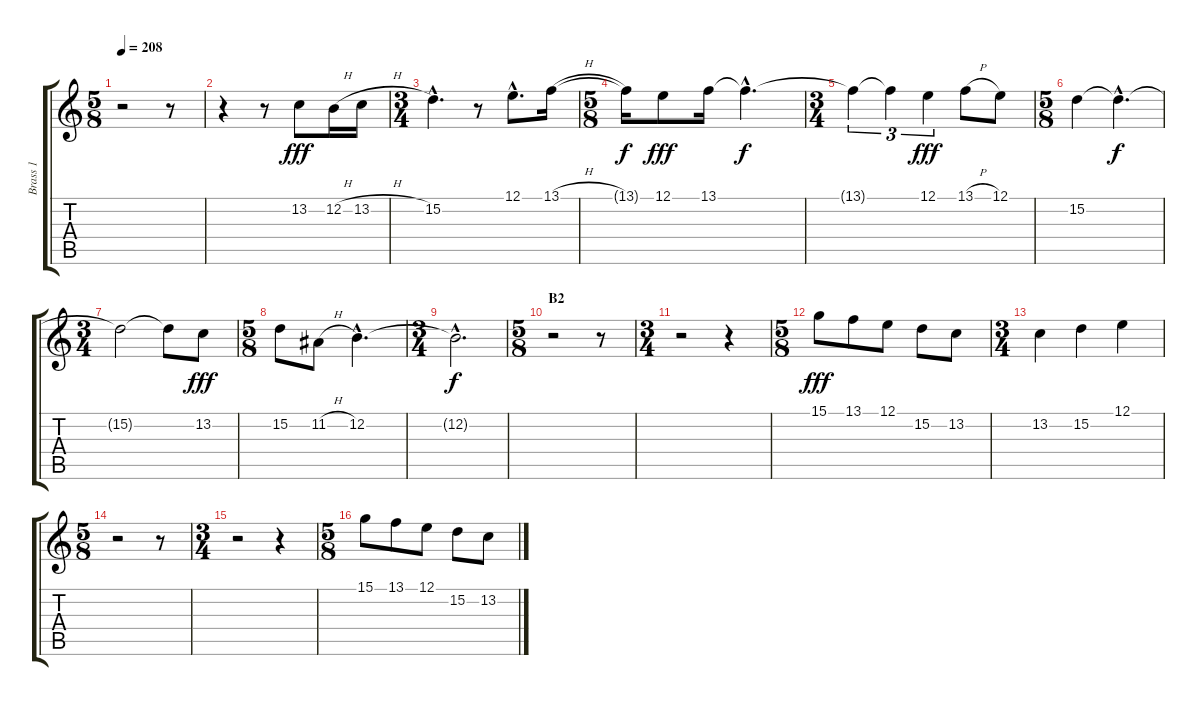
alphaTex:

\track ("Brass 1" "Brass 1") {instrument brasssection}
\staff {score tabs}
\tuning (E4 B3 G3 D3 A2 E2) {hide}
\ts (5 8)
\tempo 208
\clef g2
\ks c
r.2{dy fff} r.8 |
r.4 r.8 13.2.8{volume 13} 12.2{h}.16 13.2{h}.16 |
\ts (3 4)
15.2{hac}.4{d} r.8 12.1{hac}.8{d} 13.1{h}.16 |
\ts (5 8)
13.1{t}.16{dy f} 12.1.8{dy fff} 13.1.16 13.1{hac t}.4{d dy f} |
\ts (3 4)
13.1{t}.4{tu (3 2)} 13.1{t}.4{tu (3 2)} 12.1.4{tu (3 2) dy fff} 13.1{h}.8 12.1.8 |
\ts (5 8)
15.2.4 15.2{hac t}.4{d dy f} |
\ts (3 4)
15.2{t}.2 15.2{t}.8 13.2.8{dy fff} |
\ts (5 8)
15.2.8 11.2{h}.8 12.2{hac}.4{d} |
\ts (3 4)
12.2{hac t}.2{d dy f} |
\ts (5 8)
\section ("" "B2")
r.2 r.8 |
\ts (3 4)
r.2 r.4 |
\ts (5 8)
15.1.8{dy fff} 13.1.8 12.1.8 15.2.8 13.2.8 |
\ts (3 4)
13.2.4 15.2.4 12.1.4 |
\ts (5 8)
r.2 r.8 |
\ts (3 4)
r.2 r.4 |
\ts (5 8)
15.1.8 13.1.8 12.1.8 15.2.8 13.2.8
